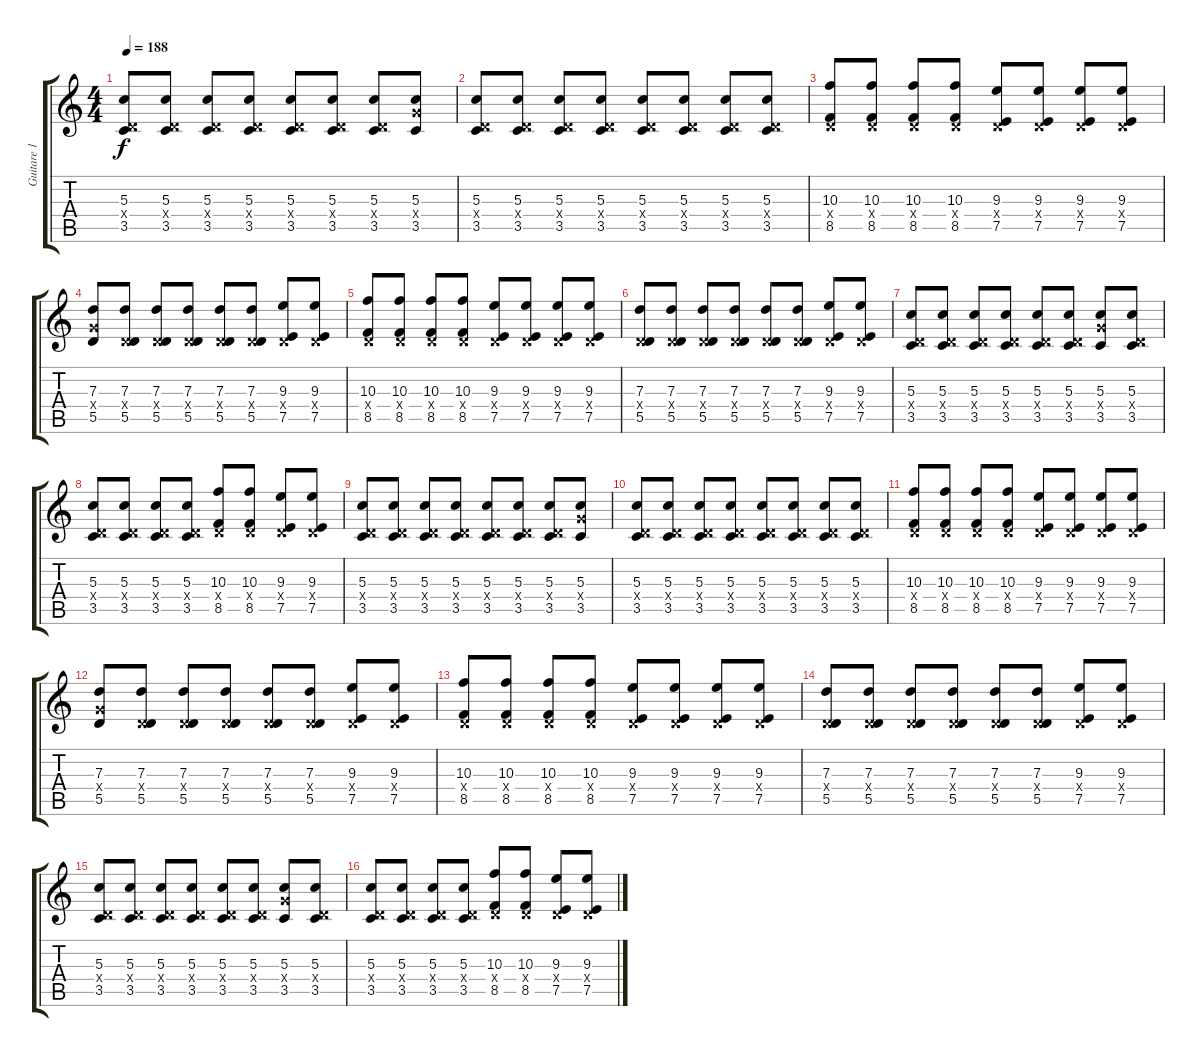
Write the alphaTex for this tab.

\track ("Guitare 1 - Brian Baker" "Guitare 1 ") {instrument distortionguitar}
\staff {score tabs}
\tuning (E4 B3 G3 D3 A2 E2) {hide}
\ts (4 4)
\tempo 188
\clef g2
\ks c
(5.3 0.4{x} 3.5).8{dy f} (5.3 0.4{x} 3.5).8 (5.3 0.4{x} 3.5).8 (5.3 0.4{x} 3.5).8 (5.3 0.4{x} 3.5).8 (5.3 0.4{x} 3.5).8 (5.3 0.4{x} 3.5).8 (5.3 5.4{x} 3.5).8 |
(5.3 0.4{x} 3.5).8 (5.3 0.4{x} 3.5).8 (5.3 0.4{x} 3.5).8 (5.3 0.4{x} 3.5).8 (5.3 0.4{x} 3.5).8 (5.3 0.4{x} 3.5).8 (5.3 0.4{x} 3.5).8 (5.3 0.4{x} 3.5).8 |
(10.3 0.4{x} 8.5).8 (10.3 0.4{x} 8.5).8 (10.3 0.4{x} 8.5).8 (10.3 0.4{x} 8.5).8 (9.3 0.4{x} 7.5).8 (9.3 0.4{x} 7.5).8 (9.3 0.4{x} 7.5).8 (9.3 0.4{x} 7.5).8 |
(7.3 5.4{x} 5.5).8 (7.3 0.4{x} 5.5).8 (7.3 0.4{x} 5.5).8 (7.3 0.4{x} 5.5).8 (7.3 0.4{x} 5.5).8 (7.3 0.4{x} 5.5).8 (9.3 0.4{x} 7.5).8 (9.3 0.4{x} 7.5).8 |
(10.3 0.4{x} 8.5).8 (10.3 0.4{x} 8.5).8 (10.3 0.4{x} 8.5).8 (10.3 0.4{x} 8.5).8 (9.3 0.4{x} 7.5).8 (9.3 0.4{x} 7.5).8 (9.3 0.4{x} 7.5).8 (9.3 0.4{x} 7.5).8 |
(7.3 0.4{x} 5.5).8 (7.3 0.4{x} 5.5).8 (7.3 0.4{x} 5.5).8 (7.3 0.4{x} 5.5).8 (7.3 0.4{x} 5.5).8 (7.3 0.4{x} 5.5).8 (9.3 0.4{x} 7.5).8 (9.3 0.4{x} 7.5).8 |
(5.3 0.4{x} 3.5).8 (5.3 0.4{x} 3.5).8 (5.3 0.4{x} 3.5).8 (5.3 0.4{x} 3.5).8 (5.3 0.4{x} 3.5).8 (5.3 0.4{x} 3.5).8 (5.3 5.4{x} 3.5).8 (5.3 0.4{x} 3.5).8 |
(5.3 0.4{x} 3.5).8 (5.3 0.4{x} 3.5).8 (5.3 0.4{x} 3.5).8 (5.3 0.4{x} 3.5).8 (10.3 0.4{x} 8.5).8 (10.3 0.4{x} 8.5).8 (9.3 0.4{x} 7.5).8 (9.3 0.4{x} 7.5).8 |
(5.3 0.4{x} 3.5).8 (5.3 0.4{x} 3.5).8 (5.3 0.4{x} 3.5).8 (5.3 0.4{x} 3.5).8 (5.3 0.4{x} 3.5).8 (5.3 0.4{x} 3.5).8 (5.3 0.4{x} 3.5).8 (5.3 5.4{x} 3.5).8 |
(5.3 0.4{x} 3.5).8 (5.3 0.4{x} 3.5).8 (5.3 0.4{x} 3.5).8 (5.3 0.4{x} 3.5).8 (5.3 0.4{x} 3.5).8 (5.3 0.4{x} 3.5).8 (5.3 0.4{x} 3.5).8 (5.3 0.4{x} 3.5).8 |
(10.3 0.4{x} 8.5).8 (10.3 0.4{x} 8.5).8 (10.3 0.4{x} 8.5).8 (10.3 0.4{x} 8.5).8 (9.3 0.4{x} 7.5).8 (9.3 0.4{x} 7.5).8 (9.3 0.4{x} 7.5).8 (9.3 0.4{x} 7.5).8 |
(7.3 5.4{x} 5.5).8 (7.3 0.4{x} 5.5).8 (7.3 0.4{x} 5.5).8 (7.3 0.4{x} 5.5).8 (7.3 0.4{x} 5.5).8 (7.3 0.4{x} 5.5).8 (9.3 0.4{x} 7.5).8 (9.3 0.4{x} 7.5).8 |
(10.3 0.4{x} 8.5).8 (10.3 0.4{x} 8.5).8 (10.3 0.4{x} 8.5).8 (10.3 0.4{x} 8.5).8 (9.3 0.4{x} 7.5).8 (9.3 0.4{x} 7.5).8 (9.3 0.4{x} 7.5).8 (9.3 0.4{x} 7.5).8 |
(7.3 0.4{x} 5.5).8 (7.3 0.4{x} 5.5).8 (7.3 0.4{x} 5.5).8 (7.3 0.4{x} 5.5).8 (7.3 0.4{x} 5.5).8 (7.3 0.4{x} 5.5).8 (9.3 0.4{x} 7.5).8 (9.3 0.4{x} 7.5).8 |
(5.3 0.4{x} 3.5).8 (5.3 0.4{x} 3.5).8 (5.3 0.4{x} 3.5).8 (5.3 0.4{x} 3.5).8 (5.3 0.4{x} 3.5).8 (5.3 0.4{x} 3.5).8 (5.3 5.4{x} 3.5).8 (5.3 0.4{x} 3.5).8 |
(5.3 0.4{x} 3.5).8 (5.3 0.4{x} 3.5).8 (5.3 0.4{x} 3.5).8 (5.3 0.4{x} 3.5).8 (10.3 0.4{x} 8.5).8 (10.3 0.4{x} 8.5).8 (9.3 0.4{x} 7.5).8 (9.3 0.4{x} 7.5).8
